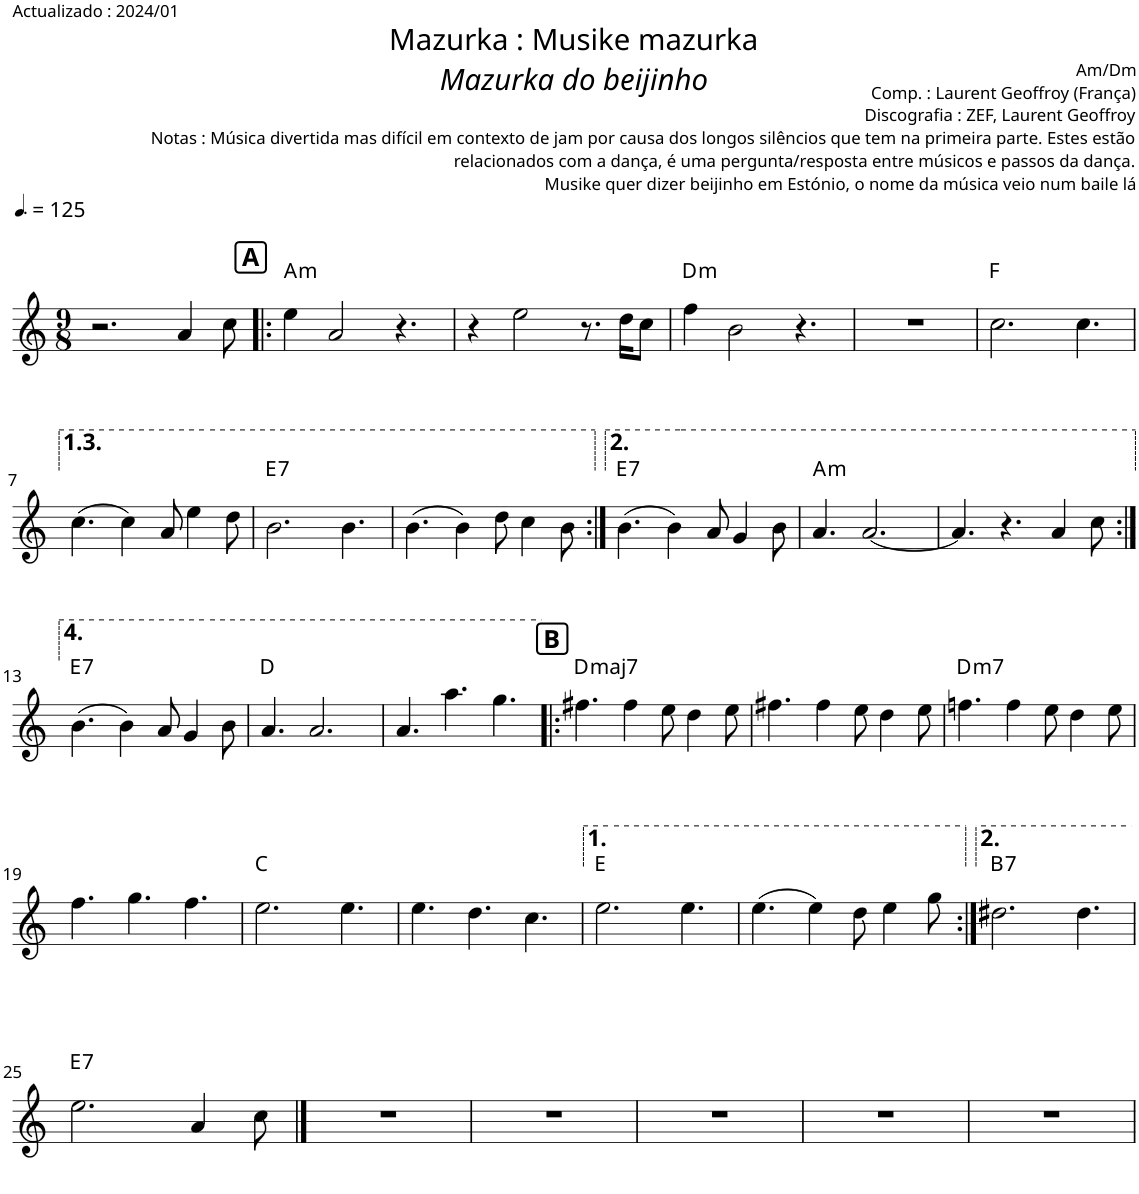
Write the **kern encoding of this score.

**kern	**harte
*part1	*part1
*staff1	*
*I"Piano	*
*I'Pno.	*
*clefG2	*
*k[]	*
*M9/8	*
*MM188	*
=1	=1
2.r	.
4a/	.
8cc\	.
!!LO:REH:place=s1:a:B:cj:fs=12:t=A
=2!|:	=2!|:
!	!LO:H:kt=m
4ee\	A:min
2a/	.
4.r	.
=3	=3
4r	.
2ee\	.
8.r	.
16dd\KL	.
8cc\J	.
=4	=4
!	!LO:H:kt=m
4ff\	D:min
2b\	.
4.r	.
=5	=5
8%9r	.
=6	=6
2.cc\	F:maj
4.cc\	.
!!LO:LB:g=z
=7	=7
(4.cc\	.
4cc\)	.
8a/	.
4ee\	.
8dd\	.
=8	=8
!	!LO:H:kt=7
2.b\	E:7
4.b\	.
=9	=9
(4.b\	.
4b\)	.
8dd\	.
4cc\	.
8b\	.
=10:|!	=10:|!
!	!LO:H:kt=7
(4.b\	E:7
4b\)	.
8a/	.
4g/	.
8b\	.
=11	=11
!	!LO:H:kt=m
4.a/	A:min
[2.a/	.
=12	=12
4.a/]	.
4.r	.
4a/	.
8cc\	.
!!LO:LB:g=z
=13:|!	=13:|!
!	!LO:H:kt=7
(4.b\	E:7
4b\)	.
8a/	.
4g/	.
8b\	.
=14	=14
4.a/	D:maj
2.a/	.
=15	=15
4.a/	.
4.aa\	.
4.gg\	.
!!LO:REH:place=s1:a:B:cj:fs=12:t=B
=16!|:	=16!|:
!	!LO:H:kt=maj7
4.ff#X\	D:maj7
4ff#\	.
8ee\	.
4dd\	.
8ee\	.
=17	=17
4.ff#X\	.
4ff#\	.
8ee\	.
4dd\	.
8ee\	.
=18	=18
!	!LO:H:kt=m7
4.ffn\	D:min7
4ff\	.
8ee\	.
4dd\	.
8ee\	.
!!LO:LB:g=z
=19	=19
4.ff\	.
4.gg\	.
4.ff\	.
=20	=20
2.ee\	C:maj
4.ee\	.
=21	=21
4.ee\	.
4.dd\	.
4.cc\	.
=22	=22
2.ee\	E:maj
4.ee\	.
=23	=23
(4.ee\	.
4ee\)	.
8dd\	.
4ee\	.
8gg\	.
=24:|!	=24:|!
!	!LO:H:kt=7
2.dd#X\	B:7
4.dd#\	.
!!LO:LB:g=z
=25	=25
!	!LO:H:kt=7
2.ee\	E:7
4a/	.
8cc\	.
==26	==26
8%9r	.
=27	=27
8%9r	.
=28	=28
8%9r	.
=29	=29
8%9r	.
=30	=30
8%9r	.
=	=
*-	*-
